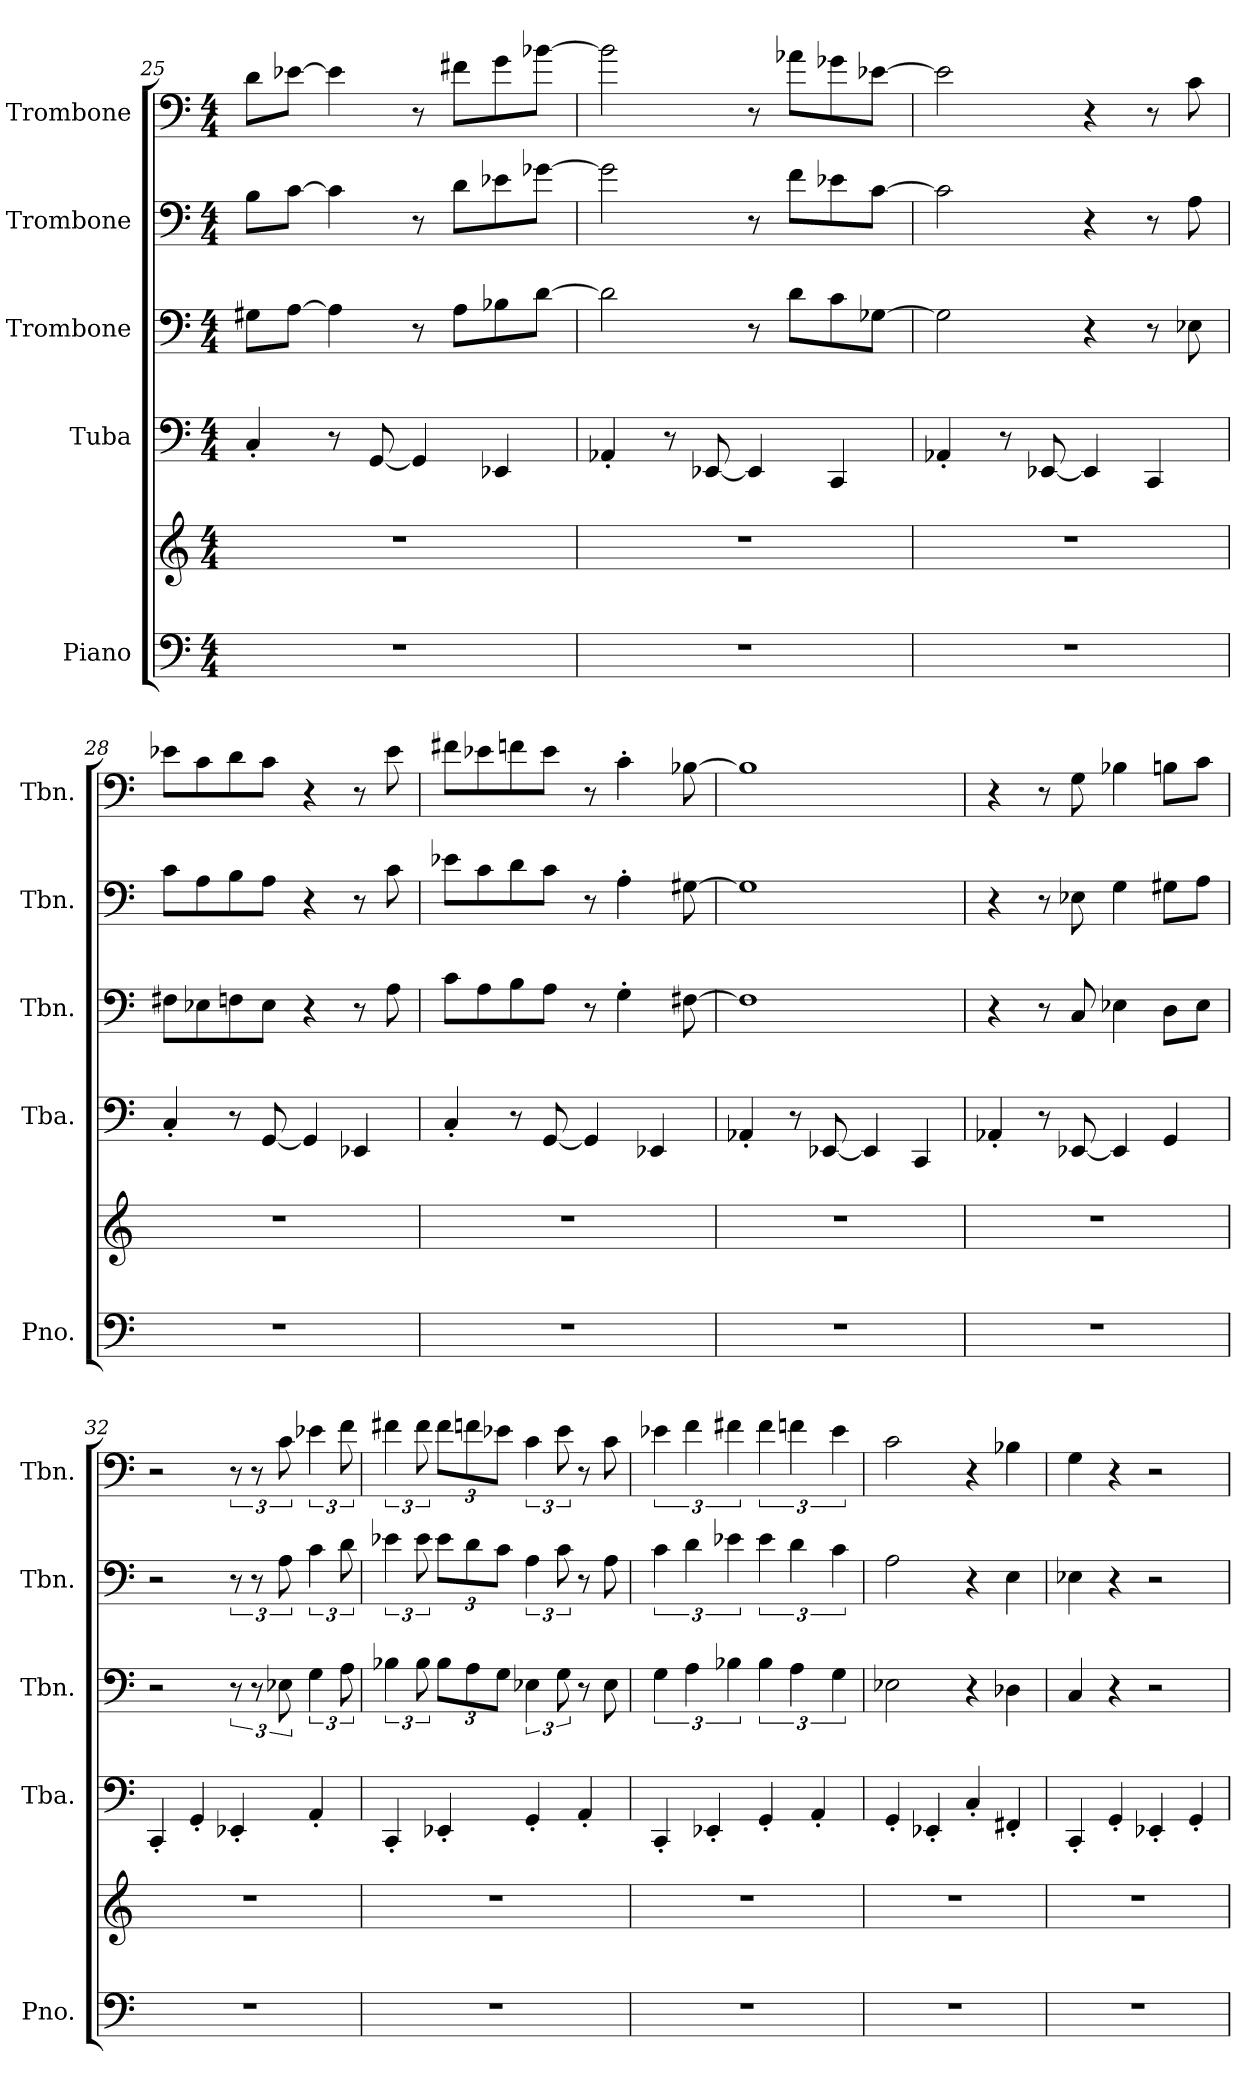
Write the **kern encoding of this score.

**kern	**kern	**kern	**kern	**kern	**kern
*part5	*part5	*part4	*part3	*part2	*part1
*staff6	*staff5	*staff4	*staff3	*staff2	*staff1
*I"Piano	*	*I"Tuba	*I"Trombone	*I"Trombone	*I"Trombone
*I'Pno.	*	*I'Tba.	*I'Tbn.	*I'Tbn.	*I'Tbn.
*clefF4	*clefG2	*clefF4	*clefF4	*clefF4	*clefF4
*k[]	*k[]	*k[]	*k[]	*k[]	*k[]
*M4/4	*M4/4	*M4/4	*M4/4	*M4/4	*M4/4
=25	=25	=25	=25	=25	=25
1r	1r	4C'/	8G#X\L	8B\L	8d\L
.	.	.	[8A\J	[8c\J	[8e-X\J
.	.	8r	4A\]	4c\]	4e-\]
.	.	[8GG/	.	.	.
.	.	4GG/]	8r	8r	8r
.	.	.	8A\L	8d\L	8f#X\L
.	.	4EE-X/	8B-X\	8e-X\	8g\
.	.	.	[8d\J	[8g-X\J	[8b-X\J
=26	=26	=26	=26	=26	=26
1r	1r	4AA-X'/	2d\]	2g-\]	2b-\]
.	.	8r	.	.	.
.	.	[8EE-X/	.	.	.
.	.	4EE-/]	8r	8r	8r
.	.	.	8d\L	8f\L	8a-X\L
.	.	4CC/	8c\	8e-X\	8g-X\
.	.	.	[8G-X\J	[8c\J	[8e-X\J
!!LO:PB:g=z
=27	=27	=27	=27	=27	=27
1r	1r	4AA-X'/	2G-\]	2c\]	2e-\]
.	.	8r	.	.	.
.	.	[8EE-X/	.	.	.
.	.	4EE-/]	4r	4r	4r
.	.	4CC/	8r	8r	8r
.	.	.	8E-X\	8A\	8c\
=28	=28	=28	=28	=28	=28
1r	1r	4C'/	8F#X\L	8c\L	8e-X\L
.	.	.	8E-X\	8A\	8c\
.	.	8r	8Fn\	8B\	8d\
.	.	[8GG/	8E-\J	8A\J	8c\J
.	.	4GG/]	4r	4r	4r
.	.	4EE-X/	8r	8r	8r
.	.	.	8A\	8c\	8e-\
=29	=29	=29	=29	=29	=29
1r	1r	4C'/	8c\L	8e-X\L	8f#X\L
.	.	.	8A\	8c\	8e-X\
.	.	8r	8B\	8d\	8fn\
.	.	[8GG/	8A\J	8c\J	8e-\J
.	.	4GG/]	8r	8r	8r
.	.	.	4G'\	4A'\	4c'\
.	.	4EE-X/	.	.	.
.	.	.	[8F#X\	[8G#X\	[8B-X\
=30	=30	=30	=30	=30	=30
1r	1r	4AA-X'/	1F#]	1G#]	1B-]
.	.	8r	.	.	.
.	.	[8EE-X/	.	.	.
.	.	4EE-/]	.	.	.
.	.	4CC/	.	.	.
!!LO:LB:g=z
=31	=31	=31	=31	=31	=31
1r	1r	4AA-X'/	4r	4r	4r
.	.	8r	8r	8r	8r
.	.	[8EE-X/	8C/	8E-X\	8G\
.	.	4EE-/]	4E-X\	4G\	4B-X\
.	.	4GG/	8D\L	8G#X\L	8Bn\L
.	.	.	8E-\J	8A\J	8c\J
=32	=32	=32	=32	=32	=32
1r	1r	4CC'/	2r	2r	2r
.	.	4GG'/	.	.	.
.	.	4EE-X'/	12r	12r	12r
.	.	.	12r	12r	12r
.	.	.	12E-X\	12A\	12c\
.	.	4AA'/	6G\	6c\	6e-X\
.	.	.	12A\	12d\	12f\
=33	=33	=33	=33	=33	=33
1r	1r	4CC'/	6B-X\	6e-X\	6f#X\
.	.	.	12B-\	12e-\	12f#\
*	*	*	*Xbrackettup	*Xbrackettup	*Xbrackettup
.	.	4EE-X'/	12B-\L	12e-\L	12f#\L
.	.	.	12A\	12d\	12fn\
.	.	.	12G\J	12c\J	12e-X\J
*	*	*	*brackettup	*brackettup	*brackettup
.	.	4GG'/	6E-X\	6A\	6c\
.	.	.	12G\	12c\	12e-\
.	.	4AA'/	8r	8r	8r
.	.	.	8E-\	8A\	8c\
=34	=34	=34	=34	=34	=34
1r	1r	4CC'/	6G\	6c\	6e-X\
.	.	.	6A\	6d\	6f\
.	.	4EE-X'/	.	.	.
.	.	.	6B-X\	6e-X\	6f#X\
.	.	4GG'/	6B-\	6e-\	6f#\
.	.	.	6A\	6d\	6fn\
.	.	4AA'/	.	.	.
.	.	.	6G\	6c\	6e-\
!!LO:PB:g=z
=35	=35	=35	=35	=35	=35
1r	1r	4GG'/	2E-X\	2A\	2c\
.	.	4EE-X'/	.	.	.
.	.	4C'/	4r	4r	4r
.	.	4FF#X'/	4D-X\	4E\	4B-X\
=36	=36	=36	=36	=36	=36
1r	1r	4CC'/	4C/	4E-X\	4G\
.	.	4GG'/	4r	4r	4r
.	.	4EE-X'/	2r	2r	2r
.	.	4GG'/	.	.	.
=	=	=	=	=	=
*-	*-	*-	*-	*-	*-
